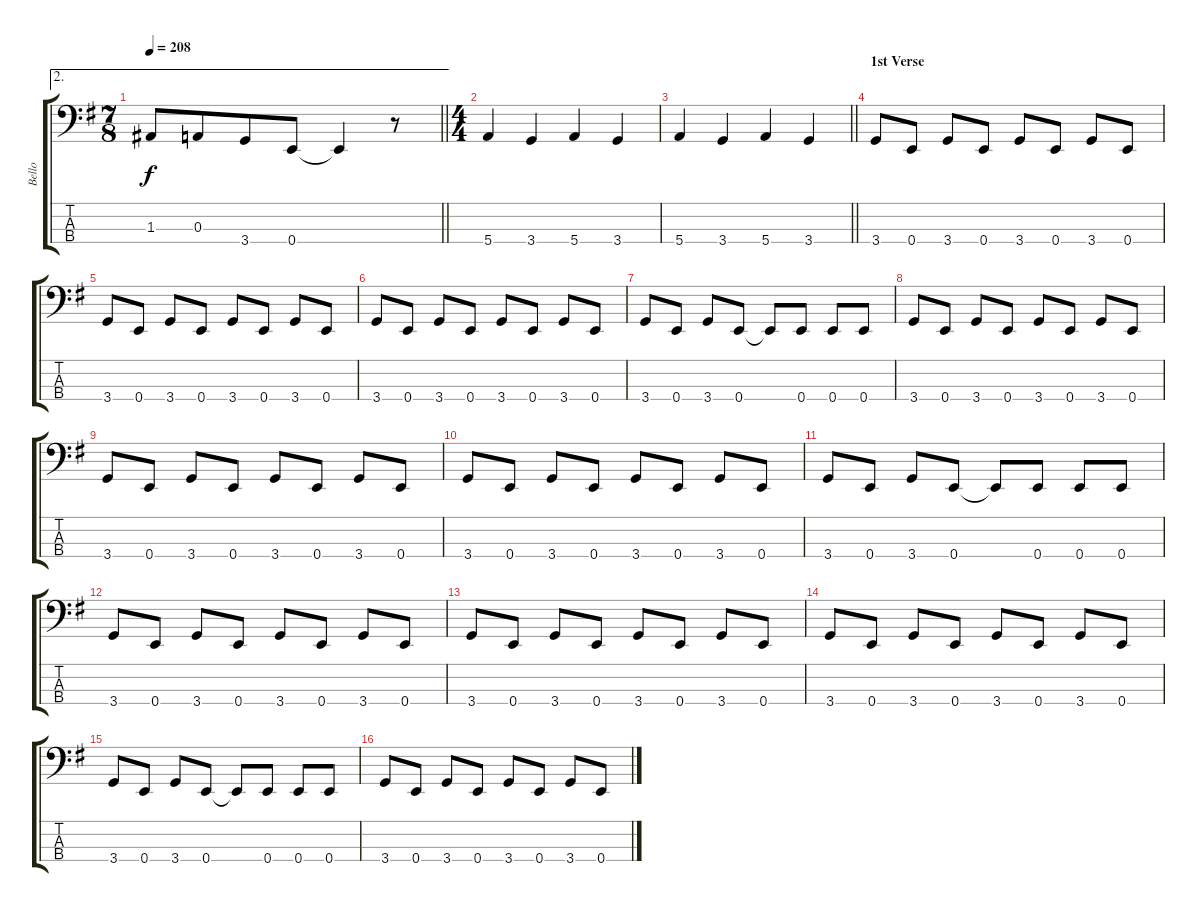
\track ("Bello" "Bello") {instrument electricbassfinger}
\staff {score tabs}
\tuning (G2 D2 A1 E1) {hide}
\ae 2
\ts (7 8)
\tempo 208
\clef f4
\barLineRight lightlight
\ks g
1.3.8{dy f} 0.3.8 3.4.8 0.4.8 0.4{t}.4 r.8 |
\ts (4 4)
5.4.4 3.4.4 5.4.4 3.4.4 |
\barLineRight lightlight
5.4.4 3.4.4 5.4.4 3.4.4 |
\section ("" "1st Verse")
3.4.8 0.4.8 3.4.8 0.4.8 3.4.8 0.4.8 3.4.8 0.4.8 |
3.4.8 0.4.8 3.4.8 0.4.8 3.4.8 0.4.8 3.4.8 0.4.8 |
3.4.8 0.4.8 3.4.8 0.4.8 3.4.8 0.4.8 3.4.8 0.4.8 |
3.4.8 0.4.8 3.4.8 0.4.8 0.4{t}.8 0.4.8 0.4.8 0.4.8 |
3.4.8 0.4.8 3.4.8 0.4.8 3.4.8 0.4.8 3.4.8 0.4.8 |
3.4.8 0.4.8 3.4.8 0.4.8 3.4.8 0.4.8 3.4.8 0.4.8 |
3.4.8 0.4.8 3.4.8 0.4.8 3.4.8 0.4.8 3.4.8 0.4.8 |
3.4.8 0.4.8 3.4.8 0.4.8 0.4{t}.8 0.4.8 0.4.8 0.4.8 |
3.4.8 0.4.8 3.4.8 0.4.8 3.4.8 0.4.8 3.4.8 0.4.8 |
3.4.8 0.4.8 3.4.8 0.4.8 3.4.8 0.4.8 3.4.8 0.4.8 |
3.4.8 0.4.8 3.4.8 0.4.8 3.4.8 0.4.8 3.4.8 0.4.8 |
3.4.8 0.4.8 3.4.8 0.4.8 0.4{t}.8 0.4.8 0.4.8 0.4.8 |
3.4.8 0.4.8 3.4.8 0.4.8 3.4.8 0.4.8 3.4.8 0.4.8
